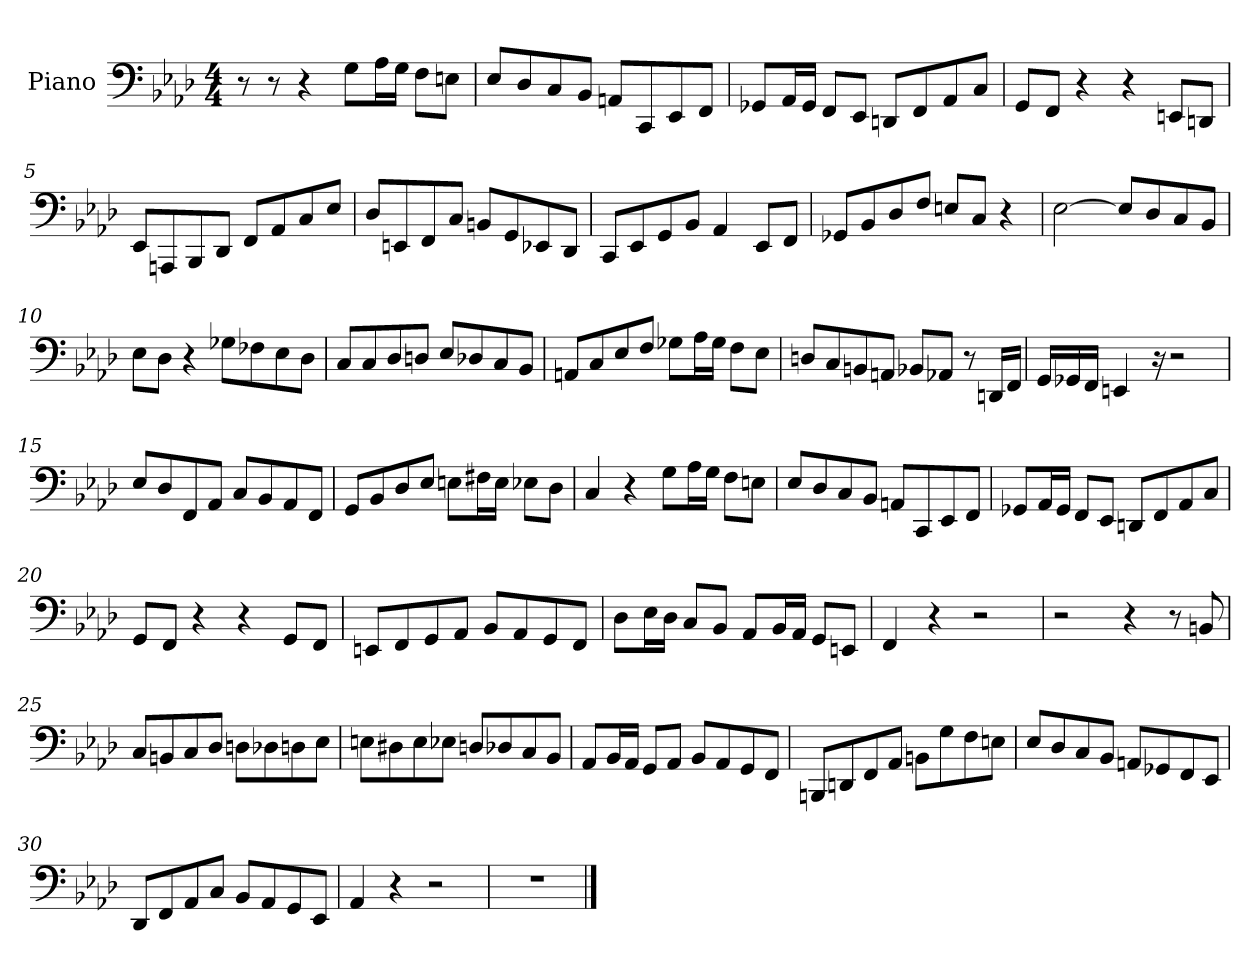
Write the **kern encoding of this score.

**kern
*part1
*staff1
*I"Piano
*I'Pno.
*clefF4
*k[b-e-a-d-]
*M4/4
=1
8r
8r
4r
8G\L
16A-\L
16G\JJ
8F\L
8En\J
=2
8E-/L
8D-/
8C/
8BB-/J
8AAn/L
8CC/
8EE-/
8FF/J
=3
8GG-X/L
16AA-/L
16GG-/JJ
8FF/L
8EE-/J
8DDn/L
8FF/
8AA-/
8C/J
=4
8GG/L
8FF/J
4r
4r
8EEn/L
8DDn/J
!!LO:LB:g=z
=5
8EE-/L
8AAAn/
8BBB-/
8DD-/J
8FF/L
8AA-/
8C/
8E-/J
=6
8D-/L
8EEn/
8FF/
8C/J
8BBn/L
8GG/
8EE-X/
8DD-/J
=7
8CC/L
8EE-/
8GG/
8BB-/J
4AA-/
8EE-/L
8FF/J
=8
8GG-X/L
8BB-/
8D-/
8F/J
8En/L
8C/J
4r
!!LO:LB:g=z
=9
[2E-\
8E-/L]
8D-/
8C/
8BB-/J
=10
8E-\L
8D-\J
4r
8G-X\L
8F-X\
8E-\
8D-\J
=11
8C/L
8C/
8D-/
8Dn/J
8E-/L
8D-X/
8C/
8BB-/J
=12
8AAn/L
8C/
8E-/
8F/J
8G-X\L
16A-\L
16G-\JJ
8F\L
8E-\J
!!LO:LB:g=z
=13
8Dn/L
8C/
8BBn/
8AAn/J
8BB-X/L
8AA-X/J
8r
16DDn/LL
16FF/JJ
=14
16GG/LL
16GG-X/
16FF/JJ
4EEn/
16r
2r
=15
8E-/L
8D-/
8FF/
8AA-/J
8C/L
8BB-/
8AA-/
8FF/J
=16
8GG/L
8BB-/
8D-/
8E-/J
8En\L
16F#X\L
16E\JJ
8E-X\L
8D-\J
!!LO:LB:g=z
=17
4C/
4r
8G\L
16A-\L
16G\JJ
8F\L
8En\J
=18
8E-/L
8D-/
8C/
8BB-/J
8AAn/L
8CC/
8EE-/
8FF/J
=19
8GG-X/L
16AA-/L
16GG-/JJ
8FF/L
8EE-/J
8DDn/L
8FF/
8AA-/
8C/J
=20
8GG/L
8FF/J
4r
4r
8GG/L
8FF/J
!!LO:LB:g=z
=21
8EEn/L
8FF/
8GG/
8AA-/J
8BB-/L
8AA-/
8GG/
8FF/J
=22
8D-\L
16E-\L
16D-\JJ
8C/L
8BB-/J
8AA-/L
16BB-/L
16AA-/JJ
8GG/L
8EEn/J
=23
4FF/
4r
2r
=24
2r
4r
8r
8BBn/
!!LO:LB:g=z
=25
8C/L
8BBn/
8C/
8D-/J
8Dn\L
8D-X\
8Dn\
8E-\J
=26
8En\L
8D#X\
8E\
8E-X\J
8Dn/L
8D-X/
8C/
8BB-/J
=27
8AA-/L
16BB-/L
16AA-/JJ
8GG/L
8AA-/J
8BB-/L
8AA-/
8GG/
8FF/J
=28
8BBBn/L
8DDn/
8FF/
8AA-/J
8BBn\L
8G\
8F\
8En\J
!!LO:LB:g=z
=29
8E-/L
8D-/
8C/
8BB-/J
8AAn/L
8GG-X/
8FF/
8EE-/J
=30
8DD-/L
8FF/
8AA-/
8C/J
8BB-/L
8AA-/
8GG/
8EE-/J
=31
4AA-/
4r
2r
=32
1r
==
*-
